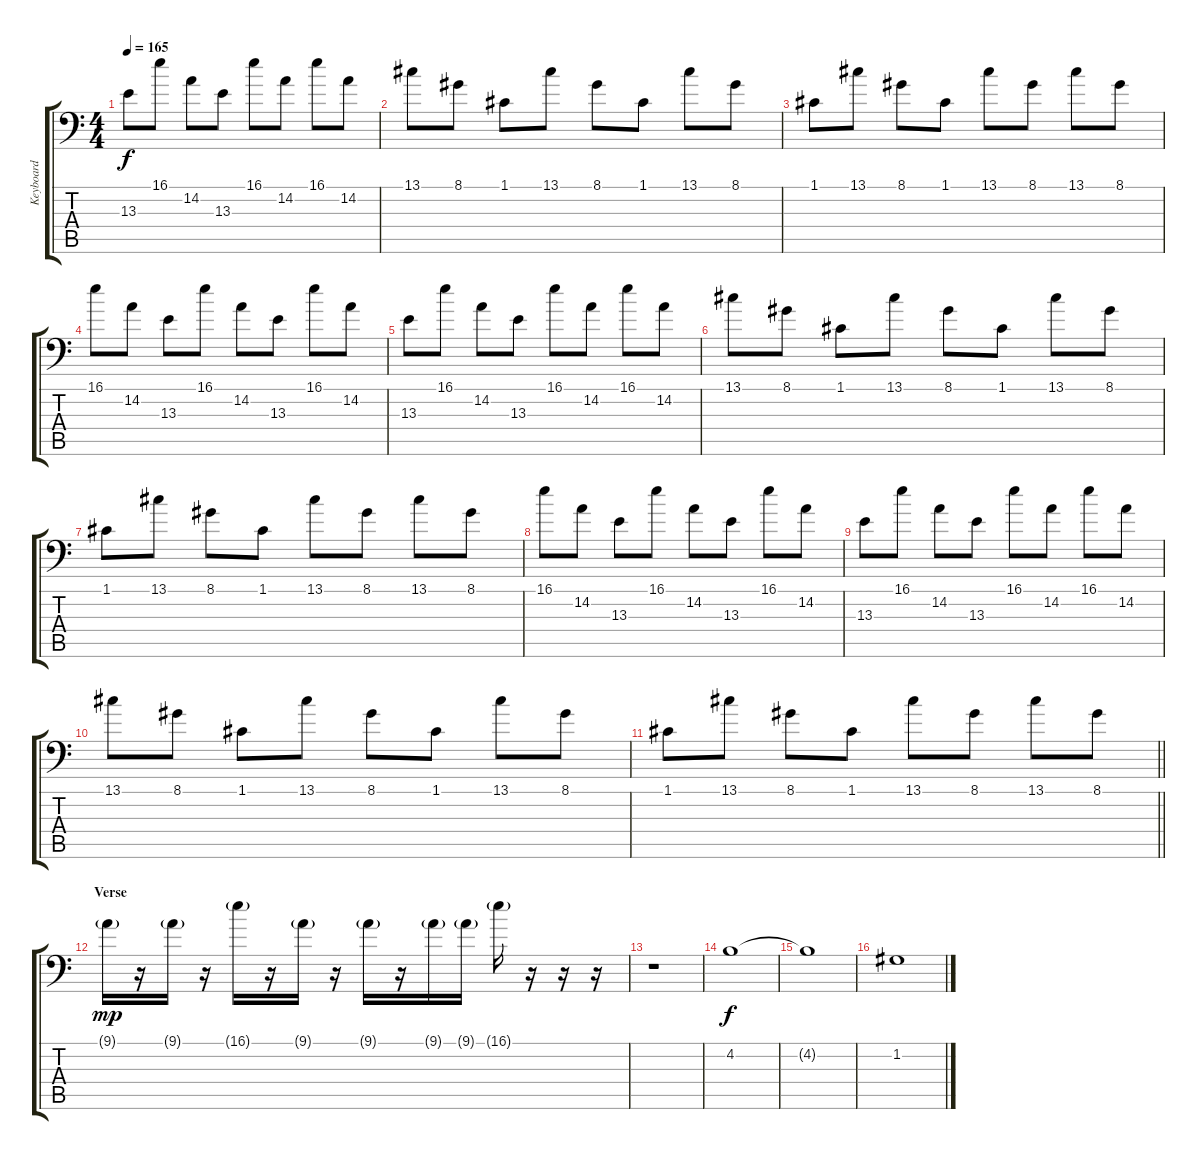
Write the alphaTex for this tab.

\track ("Keyboard" "Keyboard") {instrument synthstrings1}
\staff {score tabs}
\tuning (C4 G3 Eb3 Bb2 F2 Bb1) {hide}
\ts (4 4)
\tempo 165
\clef f4
\ks c
13.3.8{dy f} 16.1.8 14.2.8 13.3.8 16.1.8 14.2.8 16.1.8 14.2.8 |
13.1.8 8.1.8 1.1.8 13.1.8 8.1.8 1.1.8 13.1.8 8.1.8 |
1.1.8 13.1.8 8.1.8 1.1.8 13.1.8 8.1.8 13.1.8 8.1.8 |
16.1.8{volume 9 instrument lead2sawtooth} 14.2.8 13.3.8 16.1.8 14.2.8 13.3.8 16.1.8 14.2.8 |
13.3.8 16.1.8 14.2.8 13.3.8 16.1.8 14.2.8 16.1.8 14.2.8 |
13.1.8 8.1.8 1.1.8 13.1.8 8.1.8 1.1.8 13.1.8 8.1.8 |
1.1.8 13.1.8 8.1.8 1.1.8 13.1.8 8.1.8 13.1.8 8.1.8 |
16.1.8{volume 9 instrument lead2sawtooth} 14.2.8 13.3.8 16.1.8 14.2.8 13.3.8 16.1.8 14.2.8 |
13.3.8 16.1.8 14.2.8 13.3.8 16.1.8 14.2.8 16.1.8 14.2.8 |
13.1.8 8.1.8 1.1.8 13.1.8 8.1.8 1.1.8 13.1.8 8.1.8 |
\barLineRight lightlight
1.1.8 13.1.8 8.1.8 1.1.8 13.1.8 8.1.8 13.1.8 8.1.8 |
\section ("" "Verse")
9.1{g}.16{dy mp} r.16 9.1{g}.16 r.16 16.1{g}.16 r.16 9.1{g}.16 r.16 9.1{g}.16 r.16 9.1{g}.16 9.1{g}.16 16.1{g}.16 r.16 r.16 r.16 |
r.1 |
4.2.1{dy f volume 7 instrument synthstrings1} |
4.2{t}.1 |
1.2.1
